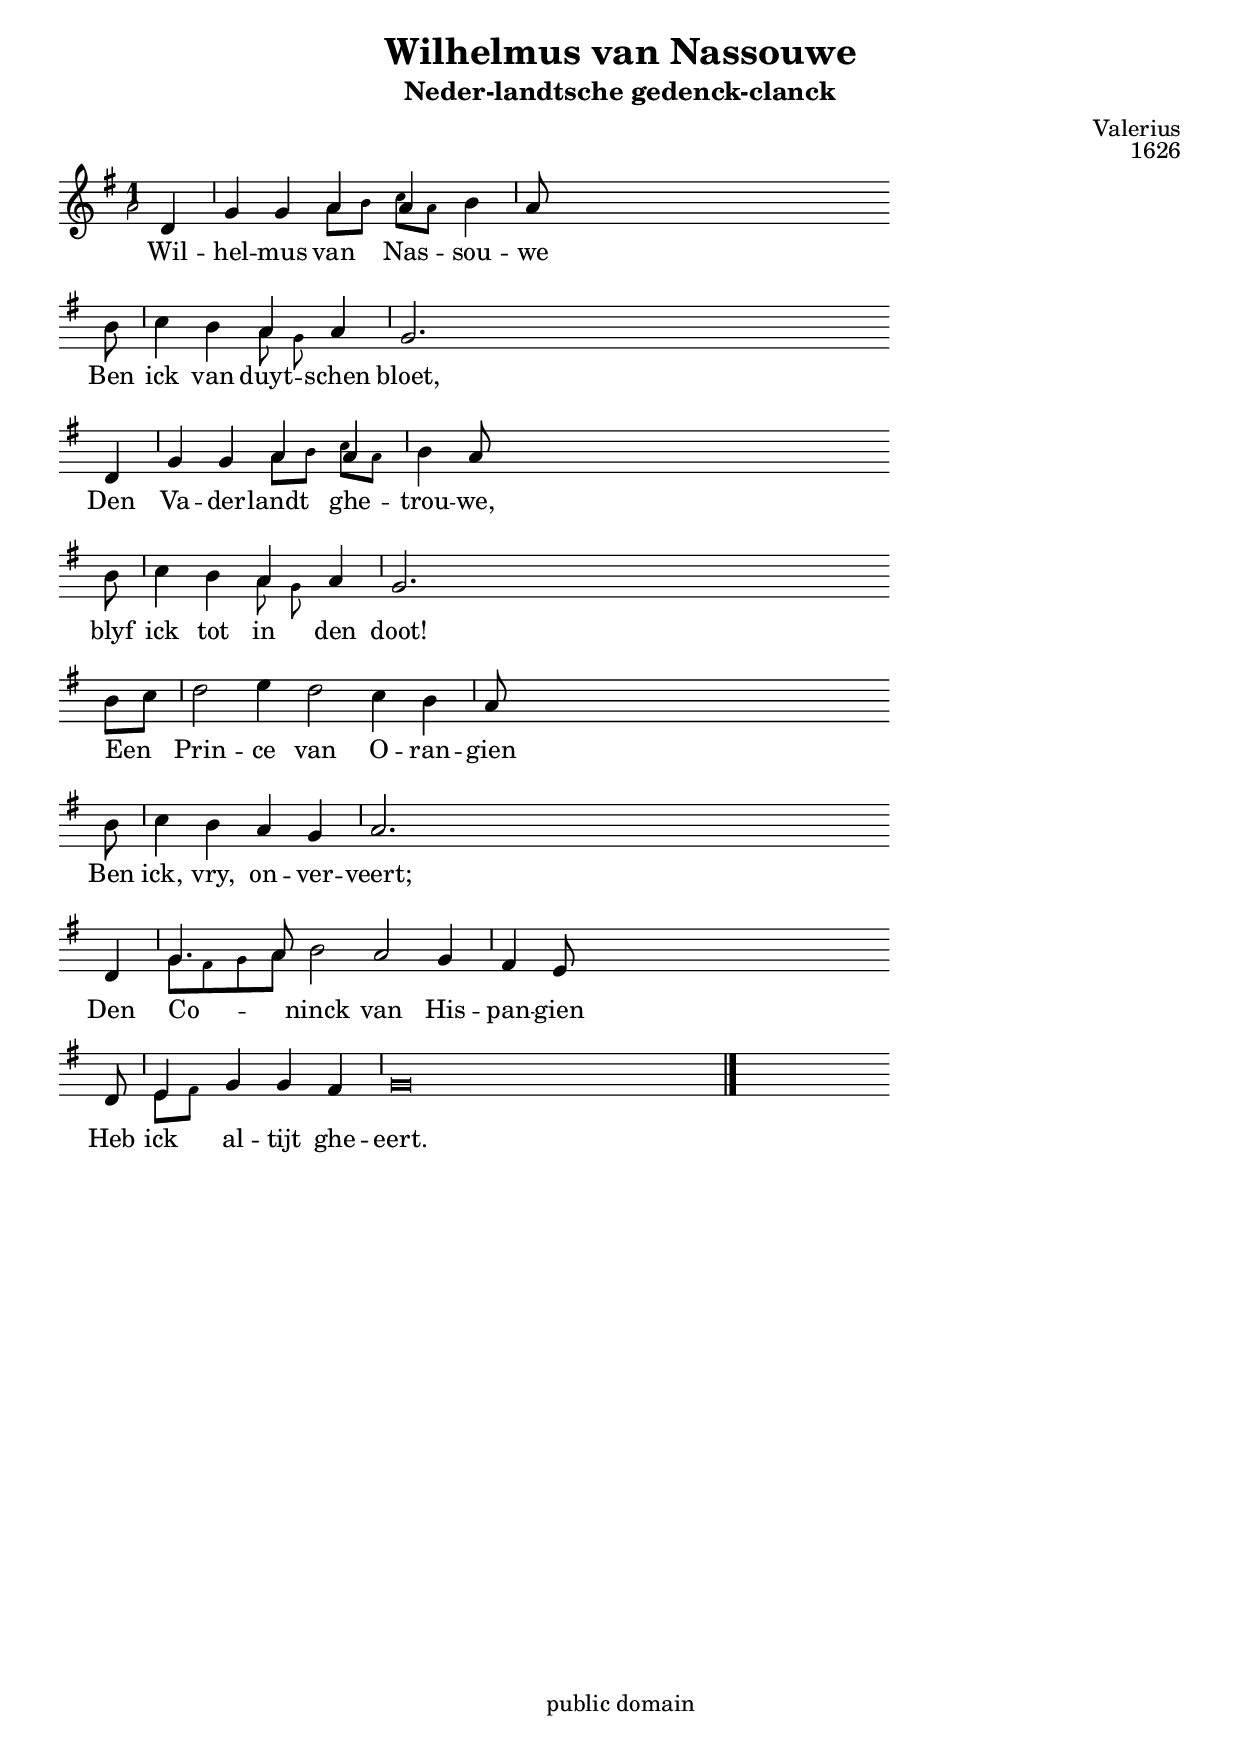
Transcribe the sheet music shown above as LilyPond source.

\version "2.7.10"

\header {
  texidoc = "Wilhelmus van Nassouwe"
  title = "Wilhelmus van Nassouwe"
  composer = "Valerius"
  subtitle = "Neder-landtsche gedenck-clanck"
  opus = "1626"
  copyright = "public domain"
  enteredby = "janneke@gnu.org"
}

%% hymn tricks
#(define (prepend-grob-property grob-name
	  grob-prop entry)
  (lambda (context)
   (let*
    ((grob-def (ly:context-property context grob-name)))
    (if (pair? grob-def)
     (ly:context-pushpop-property context grob-name grob-prop
      (cons
       entry
       (assoc-get grob-prop (car grob-def))))))))

#(define (set-extra-space grob-name entry value)
  (prepend-grob-property grob-name 'space-alist
   (cons entry (cons 'extra-space value))))

noclefs =  {
  s1
  \override Staff.Clef #'break-visibility =
    #all-invisible
}

setMargins = {
  %% first line left margin
  %% justified:
  %% \context Staff \applyContext #(set-extra-space 'TimeSignature 'first-note 4.5)
  %% raggedright:
  \context Staff \applyContext #(set-extra-space 'TimeSignature 'first-note 9.5)
  
  %% next lines left margin
  \context Staff \applyContext #(set-extra-space 'KeySignature 'staff-bar 15)
  
  %% next lines small key-signature margin
  \context Staff \applyContext #(set-extra-space 'LeftEdge 'key-signature 1.0)
}

pipeSymbol = {
  %% Set height of bar line to 2 staff-spaces
  \once \override Staff.BarLine #'bar-size = #2
  %% Move barline one staff-space up
  \once \override Staff.BarLine #'extra-offset = #'(0 . 1)
  \bar "|"
}

myBreak = { \bar "" \break }

\layout {
  indent = 0.0\mm
  linewidth = 120.0\mm
  textheight = 270.0\mm
}

voice =  \relative c' {
  \clef violin
  \key g \major
  d4 | g g a a b | a8 \myBreak
  b8 | c4 b a a | g2. \myBreak

  d4 | g g a a | b a8 \myBreak
  b8 | c4 b a a| g2.  \myBreak

  %% Hack for better left tekst margin
  %% b8[ c] | d2 e4 d2 c4 | b a8 \myBreak
  \set melismaBusyProperties = #'()
  b8[ c] |
  \unset melismaBusyProperties
  d2 e4 d2 c4 b | a8 \myBreak
  b8 | c4 b a g | a2. \myBreak

  d,4 | g4.\melisma a8\melismaEnd b2 a2 g4 | fis e8 \myBreak
  d8 | e4 g g fis | 
  
  \override NoteHead #'style = #'neomensural

  g\breve

  %% justified lines:
  %%\override Staff.BarLine #'extra-offset = #'(12 . 0)
  %% raggedright:
  \override Staff.BarLine #'extra-offset = #'(23 . 0)
  \bar "|."
}

stich =  \relative c'' {
  \override Staff.NoteCollision #'merge-differently-dotted = ##t
  \set fontSize = #-3
  %% broken?
  \override Stem #'beamed-lengths = #(map (lambda (x) (* 0.2 x)) '(3.26))

  \voiceTwo
  \partial 4
  s4 s s a8[ b] c[ a] s4.
  s8 s4 s a8 g s4 s2.

  s4 s s a8[ b] c[ a] s4.
  s8 s4 s a8 g s4 s2.
  
  s8 s s2 s4 s2 s4 s s8
  s8 s4 s s s s2.

  s4 g8[ fis g a] s2 s2 s4 s s8
  s8 e8[ fis]
}

modernText = \lyricmode {
  Wil -- hel -- mus van Nas -- sou -- we
  ben ik van duit -- sen bloed,

  den va -- der -- land ge -- trou -- we
  blijf ik tot in den dood.

  Een prin -- se van O -- ran -- je
  ben ik vrij on -- ver -- veerd,

  den ko -- ning van His -- pan -- je
  heb ik al -- tijd ge -- eerd.
}

text = \lyricmode {
  Wil -- hel -- mus van Nas -- sou -- we
  Ben ick van duyt -- schen bloet,
  Den Va -- der -- landt ghe -- trou -- we,
  blyf ick tot in den doot!
  %% Hack for better left text margin:
  %% Een Prin -- ce van O -- ran -- gien
  Een " " Prin -- ce van O -- ran -- gien
  Ben ick, vry, on -- ver -- veert;
  Den Co -- ninck van His -- pan -- gien
  Heb ick al -- tijt ghe -- eert.
}

oneHalfNoteTime = \markup {
  \override #'(baseline-skip . 0)
  \column { \line { \number "1" } \line { \smaller \smaller \note #"2" #-0.5 } }
}

\layout {
  raggedright = ##t

  \context {
    \Score
    %% defaults
    %% (shortest-duration-space . 2.0)
    %% (spacing-increment . 1.2)
    %% (base-shortest-duration . ,(ly:make-moment 1 8))
    %% wider spacing
    \override SpacingSpanner #'shortest-duration-space = #3.0
    \override SpacingSpanner #'spacing-increment = #1.2
    \override SpacingSpanner #'base-shortest-duration = #(ly:make-moment 1 8)
  }
}

\score {
  \context Score <<
    \context Staff <<
      \override Staff.StaffSymbol #'width = #'80
      \set Staff.autoBeaming = ##f
      \set Score.timing = ##f
      \setMargins
     
      %% Less vertical space needed with lyrics
      \set Staff.minimumVerticalExtent = #'(2 . 2)
      
      %% Custom time signature
      \override Staff.TimeSignature #'print-function = #Text_interface::print
      \override Staff.TimeSignature #'text = #oneHalfNoteTime
      \noclefs
    
      \context Voice = "voice" \voice
      \context Voice = "stich" \stich
    >>
    \lyricsto "voice" \new Lyrics {
      \set minimumVerticalExtent = #'(2 . 2)
      \text
    }
  >>
  \layout {}
  \midi {}
}

%%% Local variables:
%%% LilyPond-indent-level:2
%%% End:
